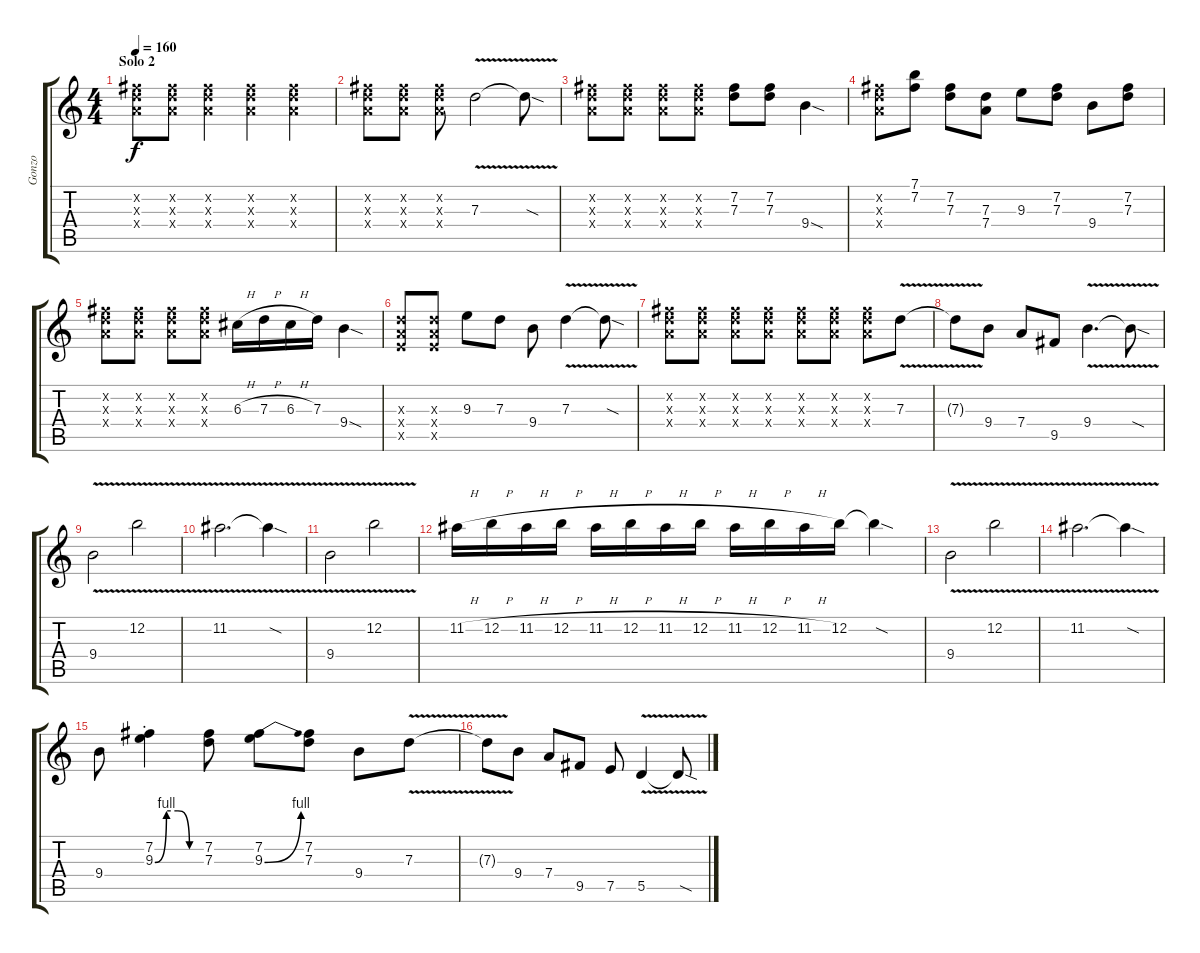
\track ("Gonzo" "Gonzo") {instrument distortionguitar}
\staff {score tabs}
\tuning (E4 B3 G3 D3 A2 E2) {hide}
\ts (4 4)
\section ("" "Solo 2")
\tempo 160
\clef g2
\ks c
(7.2{x} 7.3{x} 7.4{x}).8{dy f} (7.2{x} 7.3{x} 7.4{x}).8 (7.2{x} 7.3{x} 7.4{x}).4 (7.2{x} 7.3{x} 7.4{x}).4 (7.2{x} 7.3{x} 7.4{x}).4 |
(7.2{x} 7.3{x} 7.4{x}).8 (7.2{x} 7.3{x} 7.4{x}).8 (7.2{x} 7.3{x} 7.4{x}).8 7.3{v}.2 7.3{sod t}.8 |
(7.2{x} 7.3{x} 7.4{x}).8 (7.2{x} 7.3{x} 7.4{x}).8 (7.2{x} 7.3{x} 7.4{x}).8 (7.2{x} 7.3{x} 7.4{x}).8 (7.2 7.3).8 (7.2 7.3).8 9.4{sod}.4 |
(7.2{x} 7.3{x} 7.4{x}).8 (7.1 7.2).8 (7.2 7.3).8 (7.3 7.4).8 9.3.8 (7.2 7.3).8 9.4.8 (7.2 7.3).8 |
(7.2{x} 7.3{x} 7.4{x}).8 (7.2{x} 7.3{x} 7.4{x}).8 (7.2{x} 7.3{x} 7.4{x}).8 (7.2{x} 7.3{x} 7.4{x}).8 6.3{h}.16 7.3{h}.16 6.3{h}.16 7.3.16 9.4{sod}.4 |
(7.3{x} 7.4{x} 7.5{x}).8 (7.3{x} 7.4{x} 7.5{x}).8 9.3.8 7.3.8 9.4.8 7.3{v}.4 7.3{sod t}.8 |
(7.2{x} 7.3{x} 7.4{x}).8 (7.2{x} 7.3{x} 7.4{x}).8 (7.2{x} 7.3{x} 7.4{x}).8 (7.2{x} 7.3{x} 7.4{x}).8 (7.2{x} 7.3{x} 7.4{x}).8 (7.2{x} 7.3{x} 7.4{x}).8 (7.2{x} 7.3{x} 7.4{x}).8 7.3{v}.8 |
7.3{t}.8 9.4.8 7.4.8 9.5.8 9.4{v}.4{d} 9.4{sod t}.8 |
9.4{v}.2 12.2{v}.2 |
11.2{v}.2{d} 11.2{sod t}.4 |
9.4{v}.2 12.2{v}.2 |
11.2{h}.16 12.2{h}.16 11.2{h}.16 12.2{h}.16 11.2{h}.16 12.2{h}.16 11.2{h}.16 12.2{h}.16 11.2{h}.16 12.2{h}.16 11.2{h}.16 12.2.16 12.2{sod t}.4 |
9.4{v}.2 12.2{v}.2 |
11.2{v}.2{d} 11.2{sod t}.4 |
9.4.8 (7.2{st} 9.3{be (custom 0 0 15 4 30 4 45 0 60 0)}).4 (7.2 7.3).8 (7.2 9.3{be (bend 0 0 60 4)}).8 (7.2 7.3).8 9.4.8 7.3{v}.8 |
7.3{t}.8 9.4.8 7.4.8 9.5.8 7.5.8 5.5{v}.4 5.5{sod t}.8
